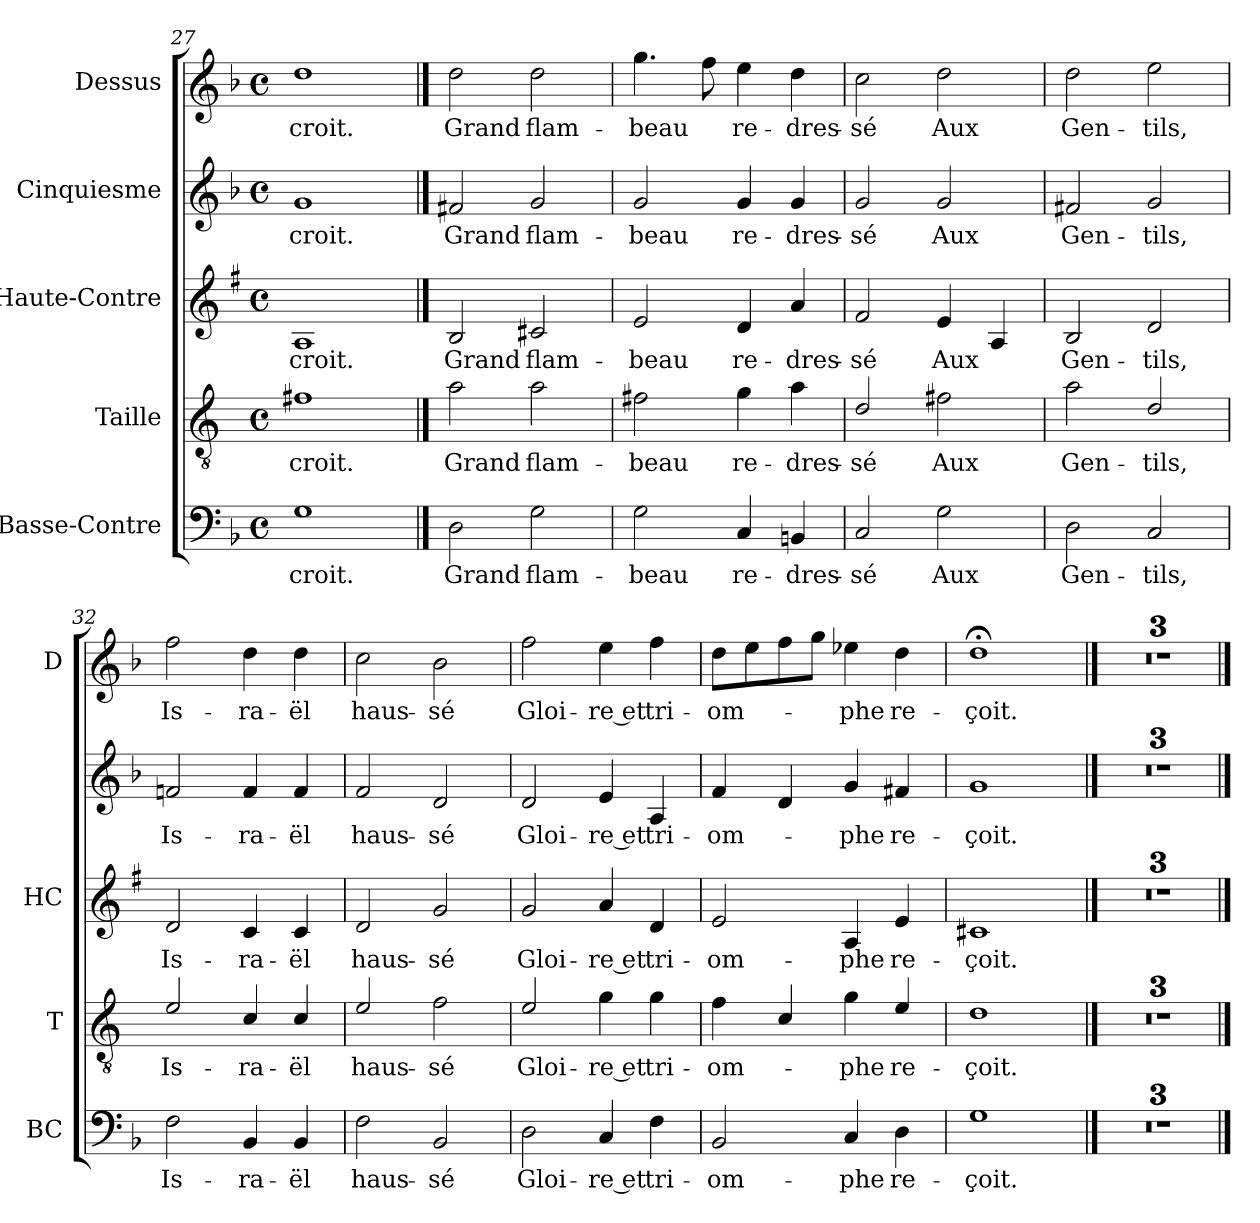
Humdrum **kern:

**kern	**text	**kern	**text	**kern	**text	**kern	**text	**kern	**text
*part5	*part5	*part4	*part4	*part3	*part3	*part2	*part2	*part1	*part1
*staff5	*staff5	*staff4	*staff4	*staff3	*staff3	*staff2	*staff2	*staff1	*staff1
*I"Basse-Contre	*	*I"Taille	*	*I"Haute-Contre	*	*I"Cinquiesme	*	*I"Dessus	*
*I'BC	*	*I'T	*	*I'HC	*	*	*	*I'D	*
*clefF4	*	*clefGv2	*	*clefG2	*	*clefG2	*	*clefG2	*
*	*	*ITrd4c7	*	*ITrd1c2	*	*	*	*	*
*k[b-]	*	*k[b-]	*	*k[b-]	*	*k[b-]	*	*k[b-]	*
*F:	*	*F:	*	*F:	*	*F:	*	*F:	*
*M4/4	*	*M4/4	*	*M4/4	*	*M4/4	*	*M4/4	*
*met(c)	*	*met(c)	*	*met(c)	*	*met(c)	*	*met(c)	*
=27	=27	=27	=27	=27	=27	=27	=27	=27	=27
!	!LO:LY:b	!	!LO:LY:b	!	!LO:LY:b	!	!LO:LY:b	!	!LO:LY:b
1G	croit.	1Bn	croit.	1G	croit.	1g	croit.	1dd	croit.
!!LO:LB:g=z
==28	==28	==28	==28	==28	==28	==28	==28	==28	==28
!	!LO:LY:b	!	!LO:LY:b	!	!LO:LY:b	!	!LO:LY:b	!	!LO:LY:b
2D\	Grand	2d\	Grand	2A/	Grand	2f#X/	Grand	2dd\	Grand
!	!LO:LY:b	!	!LO:LY:b	!	!LO:LY:b	!	!LO:LY:b	!	!LO:LY:b
2G\	flam-	2d\	flam-	2Bn/	flam-	2g/	flam-	2dd\	flam-
=29	=29	=29	=29	=29	=29	=29	=29	=29	=29
!	!LO:LY:b	!	!LO:LY:b	!	!LO:LY:b	!	!LO:LY:b	!	!LO:LY:b
2G\	-beau	2Bn\	-beau	2d/	-beau	2g/	-beau	4.gg\	-beau
.	.	.	.	.	.	.	.	8ff\	.
!	!LO:LY:b	!	!LO:LY:b	!	!LO:LY:b	!	!LO:LY:b	!	!LO:LY:b
4C/	re-	4c\	re-	4c/	re-	4g/	re-	4ee\	re-
!	!LO:LY:b	!	!LO:LY:b	!	!LO:LY:b	!	!LO:LY:b	!	!LO:LY:b
4BBn/	-dres-	4d\	-dres-	4g/	-dres-	4g/	-dres-	4dd\	-dres-
=30	=30	=30	=30	=30	=30	=30	=30	=30	=30
!	!LO:LY:b	!	!LO:LY:b	!	!LO:LY:b	!	!LO:LY:b	!	!LO:LY:b
2C/	-sé	2G/	-sé	2e/	-sé	2g/	-sé	2cc\	-sé
!	!LO:LY:b	!	!LO:LY:b	!	!LO:LY:b	!	!LO:LY:b	!	!LO:LY:b
2G\	Aux	2Bn\	Aux	4d/	Aux	2g/	Aux	2dd\	Aux
.	.	.	.	4G/	.	.	.	.	.
=31	=31	=31	=31	=31	=31	=31	=31	=31	=31
!	!LO:LY:b	!	!LO:LY:b	!	!LO:LY:b	!	!LO:LY:b	!	!LO:LY:b
2D\	Gen-	2d\	Gen-	2A/	Gen-	2f#X/	Gen-	2dd\	Gen-
!	!LO:LY:b	!	!LO:LY:b	!	!LO:LY:b	!	!LO:LY:b	!	!LO:LY:b
2C/	-tils,	2G/	-tils,	2c/	-tils,	2g/	-tils,	2ee\	-tils,
=32	=32	=32	=32	=32	=32	=32	=32	=32	=32
!	!LO:LY:b	!	!LO:LY:b	!	!LO:LY:b	!	!LO:LY:b	!	!LO:LY:b
2F\	Is-	2A/	Is-	2c/	Is-	2fni/	Is-	2ff\	Is-
!	!LO:LY:b	!	!LO:LY:b	!	!LO:LY:b	!	!LO:LY:b	!	!LO:LY:b
4BB-i/	-ra-	4F/	-ra-	4B-i/	-ra-	4f/	-ra-	4dd\	-ra-
!	!LO:LY:b	!	!LO:LY:b	!	!LO:LY:b	!	!LO:LY:b	!	!LO:LY:b
4BB-/	-ël	4F/	-ël	4B-/	-ël	4f/	-ël	4dd\	-ël
=33	=33	=33	=33	=33	=33	=33	=33	=33	=33
!	!LO:LY:b	!	!LO:LY:b	!	!LO:LY:b	!	!LO:LY:b	!	!LO:LY:b
2F\	haus-	2A/	haus-	2c/	haus-	2f/	haus-	2cc\	haus-
!	!LO:LY:b	!	!LO:LY:b	!	!LO:LY:b	!	!LO:LY:b	!	!LO:LY:b
2BB-/	-sé	2B-i\	-sé	2f/	-sé	2d/	-sé	2b-\	-sé
!!LO:LB:g=z
=34!	=34!	=34!	=34!	=34!	=34!	=34!	=34!	=34!	=34!
!	!LO:LY:b	!	!LO:LY:b	!	!LO:LY:b	!	!LO:LY:b	!	!LO:LY:b
2D\	Gloi-	2A/	Gloi-	2f/	Gloi-	2d/	Gloi-	2ff\	Gloi-
!	!LO:LY:b	!	!LO:LY:b	!	!LO:LY:b	!	!LO:LY:b	!	!LO:LY:b
4C/	-re et	4c\	-re et	4g/	-re et	4e/	-re et	4ee\	-re et
!	!LO:LY:b	!	!LO:LY:b	!	!LO:LY:b	!	!LO:LY:b	!	!LO:LY:b
4F\	tri-	4c\	tri-	4c/	tri-	4A/	tri-	4ff\	tri-
=35	=35	=35	=35	=35	=35	=35	=35	=35	=35
!	!LO:LY:b	!	!LO:LY:b	!	!LO:LY:b	!	!LO:LY:b	!	!LO:LY:b
2BB-/	-om-	4B-\	-om-	2d/	-om-	4f/	-om-	8dd\L	-om-
.	.	.	.	.	.	.	.	8ee\	.
.	.	4F/	.	.	.	4d/	.	8ff\	.
.	.	.	.	.	.	.	.	8gg\J	.
!	!LO:LY:b	!	!LO:LY:b	!	!LO:LY:b	!	!LO:LY:b	!	!LO:LY:b
4C/	-phe	4c\	-phe	4G/	-phe	4g/	-phe	4ee-X\	-phe
!	!LO:LY:b	!	!LO:LY:b	!	!LO:LY:b	!	!LO:LY:b	!	!LO:LY:b
4D\	re-	4A/	re-	4d/	re-	4f#X/	re-	4dd\	re-
=36	=36	=36	=36	=36	=36	=36	=36	=36	=36
!	!LO:LY:b	!	!LO:LY:b	!	!LO:LY:b	!	!LO:LY:b	!	!LO:LY:b
1G	-çoit.	1G	-çoit.	1Bn	-çoit.	1g	-çoit.	1dd;<	-çoit.
==37	==37	==37	==37	==37	==37	==37	==37	==37	==37
1r	.	1r	.	1r	.	1r	.	1r	.
=38	=38	=38	=38	=38	=38	=38	=38	=38	=38
1r	.	1r	.	1r	.	1r	.	1r	.
=39	=39	=39	=39	=39	=39	=39	=39	=39	=39
1r	.	1r	.	1r	.	1r	.	1r	.
==	==	==	==	==	==	==	==	==	==
*-	*-	*-	*-	*-	*-	*-	*-	*-	*-
